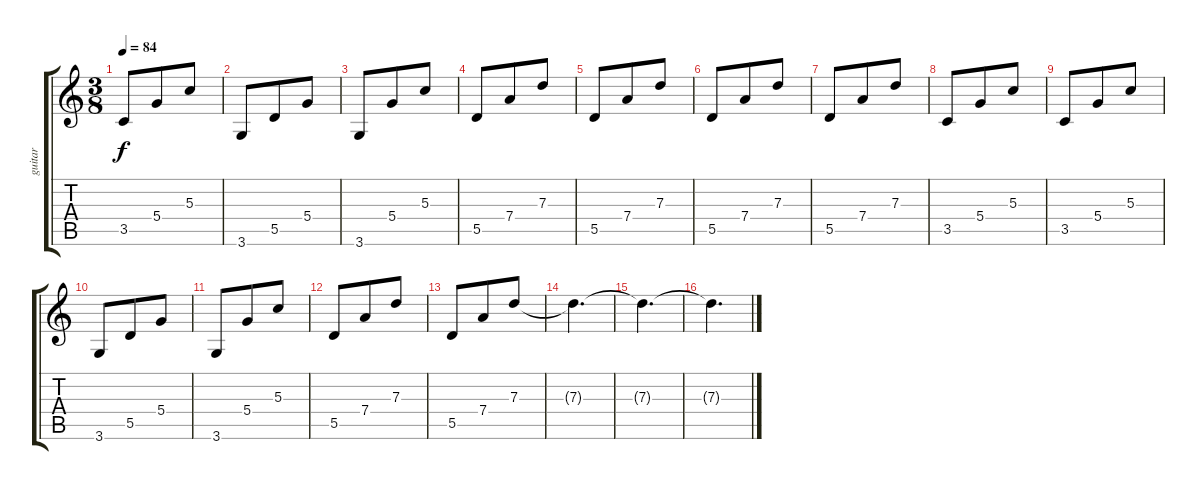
\track ("guitar" "guitar") {instrument electricguitarjazz}
\staff {score tabs}
\tuning (E4 B3 G3 D3 A2 E2) {hide}
\ts (3 8)
\tempo 84
\clef g2
\ks c
3.5.8{dy f} 5.4.8 5.3.8 |
3.6.8 5.5.8 5.4.8 |
3.6.8 5.4.8 5.3.8 |
5.5.8 7.4.8 7.3.8 |
5.5.8 7.4.8 7.3.8 |
5.5.8 7.4.8 7.3.8 |
5.5.8 7.4.8 7.3.8 |
3.5.8 5.4.8 5.3.8 |
3.5.8 5.4.8 5.3.8 |
3.6.8 5.5.8 5.4.8 |
3.6.8 5.4.8 5.3.8 |
5.5.8 7.4.8 7.3.8 |
5.5.8 7.4.8 7.3.8 |
7.3{t}.4{d} |
7.3{t}.4{d} |
7.3{t}.4{d}
